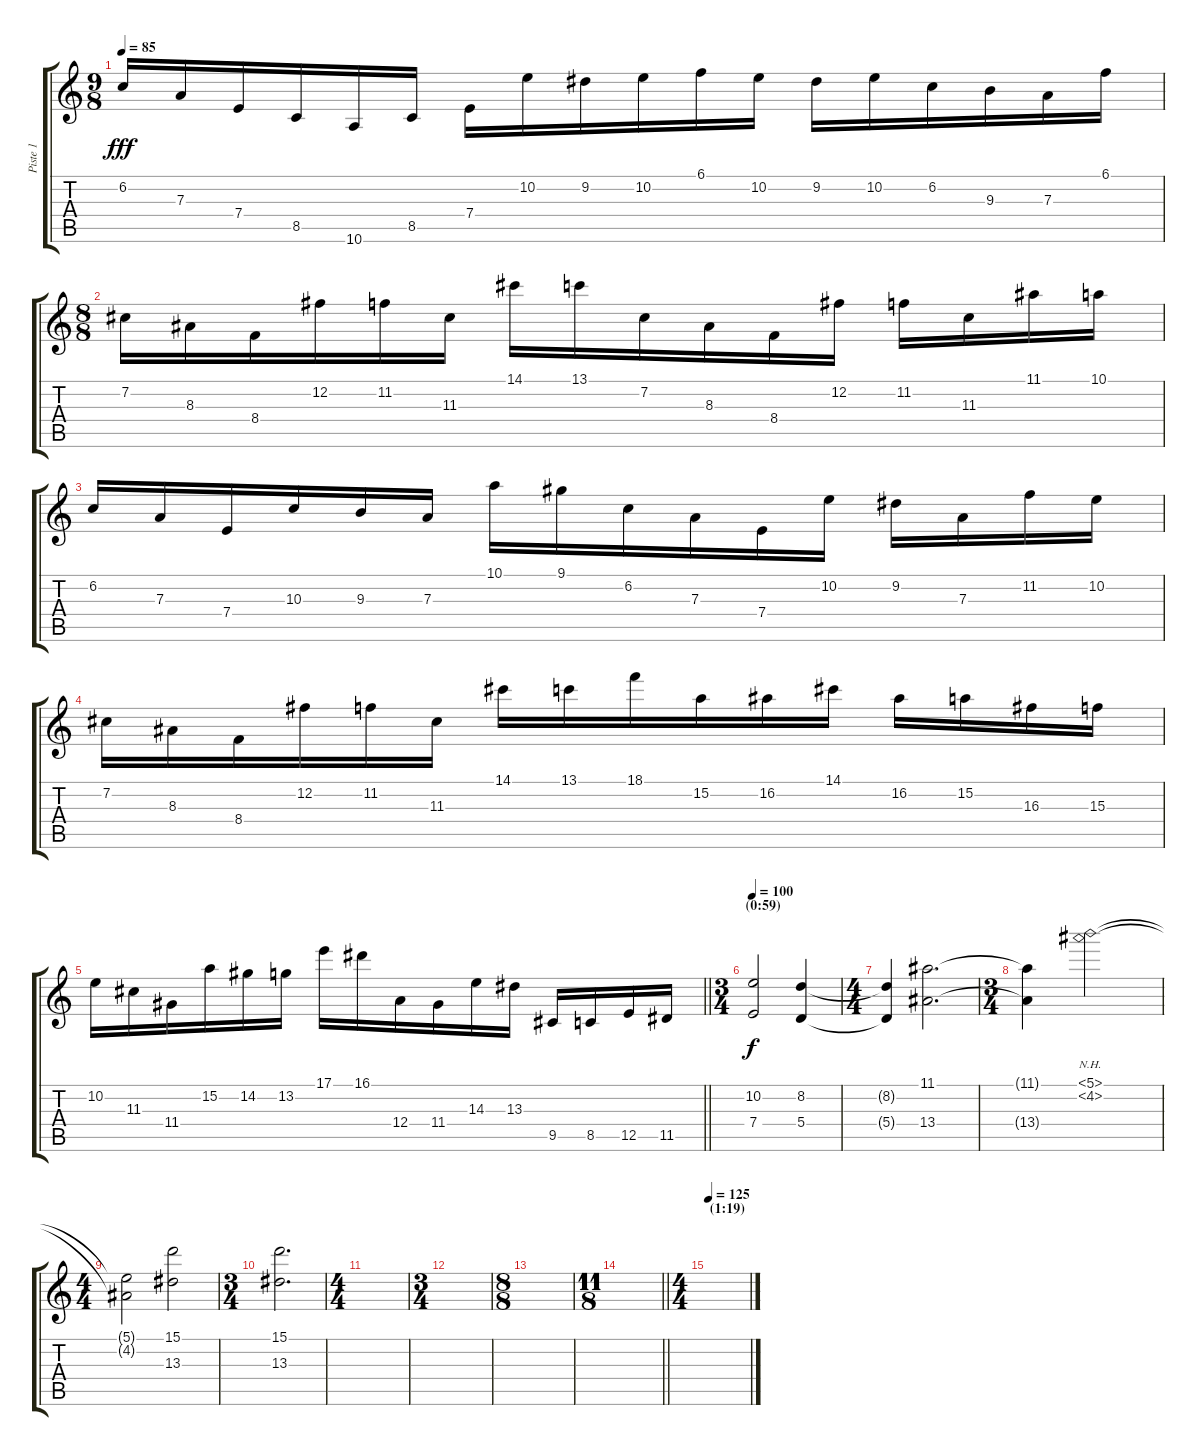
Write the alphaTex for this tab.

\track ("Piste 1" "Piste 1") {instrument acousticguitarnylon}
\staff {score tabs}
\tuning (B3 Gb3 D3 A2 E2 B1) {hide}
\ts (9 8)
\tempo 85
\clef g2
\ks c
6.2.16{dy fff} 7.3.16 7.4.16 8.5.16 10.6.16 8.5.16 7.4.16 10.2.16 9.2.16 10.2.16 6.1.16 10.2.16 9.2.16 10.2.16 6.2.16 9.3.16 7.3.16 6.1.16 |
\ts (8 8)
7.2.16 8.3.16 8.4.16 12.2.16 11.2.16 11.3.16 14.1.16 13.1.16 7.2.16 8.3.16 8.4.16 12.2.16 11.2.16 11.3.16 11.1.16 10.1.16 |
6.2.16 7.3.16 7.4.16 10.3.16 9.3.16 7.3.16 10.1.16 9.1.16 6.2.16 7.3.16 7.4.16 10.2.16 9.2.16 7.3.16 11.2.16 10.2.16 |
7.2.16 8.3.16 8.4.16 12.2.16 11.2.16 11.3.16 14.1.16 13.1.16 18.1.16 15.2.16 16.2.16 14.1.16 16.2.16 15.2.16 16.3.16 15.3.16 |
\barLineRight lightlight
10.2.16 11.3.16 11.4.16 15.2.16 14.2.16 13.2.16 17.1.16 16.1.16 12.4.16 11.4.16 14.3.16 13.3.16 9.5.16 8.5.16 12.5.16 11.5.16 |
\ts (3 4)
\section ("" "(0:59)")
\tempo 85
\tempo 100
(10.2 7.4).2{dy f volume 5} (8.2 5.4).4 |
\ts (4 4)
(8.2{t} 5.4{t}).4 (11.1 13.4).2{d} |
\ts (3 4)
(11.1{t} 13.4{t}).4 (5.1{nh} 4.2{nh}).2 |
\ts (4 4)
(5.1{t} 4.2{t}).2 (15.1 13.3).2 |
\ts (3 4)
(15.1 13.3).2{d} |
\ts (4 4)
|
\ts (3 4)
|
\ts (8 8)
|
\ts (11 8)
\barLineRight lightlight
|
\ts (4 4)
\section ("" "(1:19)")
\tempo 125
